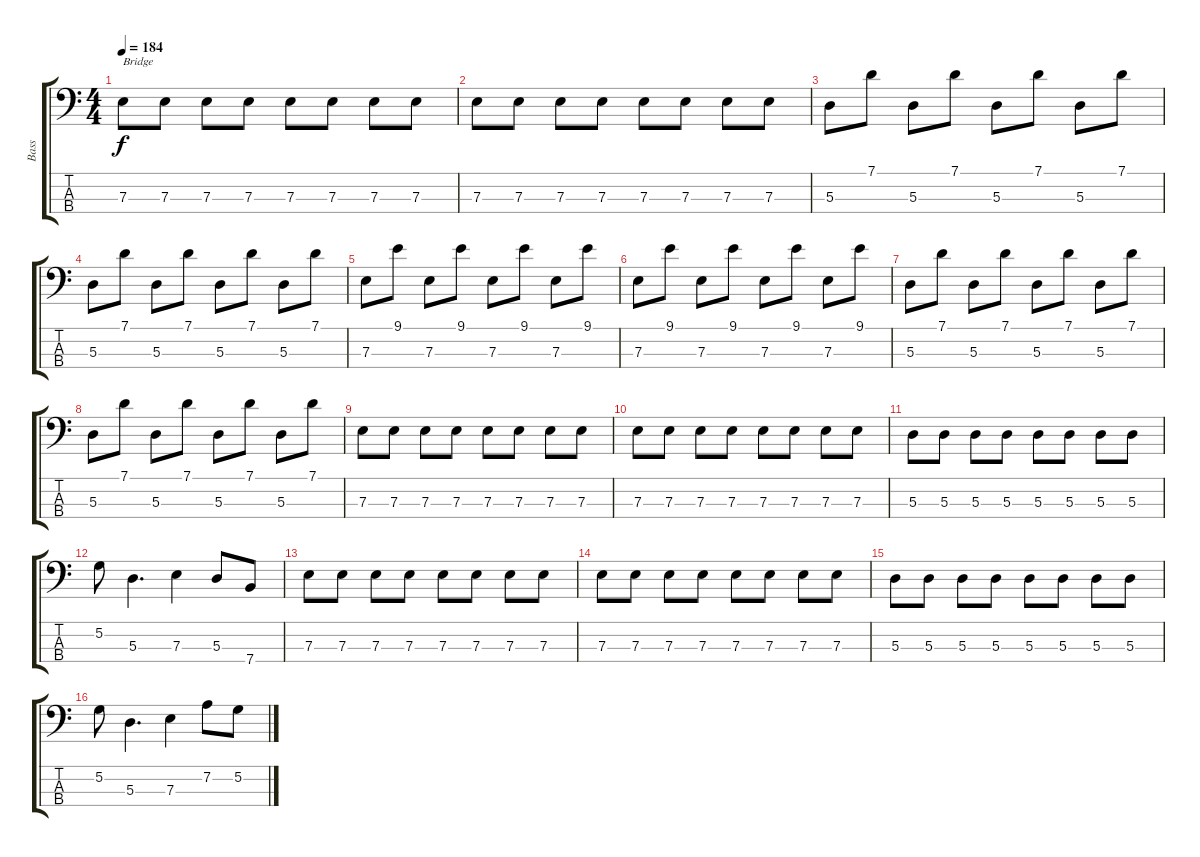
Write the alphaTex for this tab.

\track ("Bass" "Bass") {instrument electricbassfinger}
\staff {score tabs}
\tuning (G2 D2 A1 E1) {hide}
\ts (4 4)
\tempo 184
\clef f4
\ks c
7.3.8{txt "Bridge" dy f} 7.3.8 7.3.8 7.3.8 7.3.8 7.3.8 7.3.8 7.3.8 |
7.3.8 7.3.8 7.3.8 7.3.8 7.3.8 7.3.8 7.3.8 7.3.8 |
5.3.8 7.1.8 5.3.8 7.1.8 5.3.8 7.1.8 5.3.8 7.1.8 |
5.3.8 7.1.8 5.3.8 7.1.8 5.3.8 7.1.8 5.3.8 7.1.8 |
7.3.8 9.1.8 7.3.8 9.1.8 7.3.8 9.1.8 7.3.8 9.1.8 |
7.3.8 9.1.8 7.3.8 9.1.8 7.3.8 9.1.8 7.3.8 9.1.8 |
5.3.8 7.1.8 5.3.8 7.1.8 5.3.8 7.1.8 5.3.8 7.1.8 |
5.3.8 7.1.8 5.3.8 7.1.8 5.3.8 7.1.8 5.3.8 7.1.8 |
7.3.8 7.3.8 7.3.8 7.3.8 7.3.8 7.3.8 7.3.8 7.3.8 |
7.3.8 7.3.8 7.3.8 7.3.8 7.3.8 7.3.8 7.3.8 7.3.8 |
5.3.8 5.3.8 5.3.8 5.3.8 5.3.8 5.3.8 5.3.8 5.3.8 |
5.2.8 5.3.4{d} 7.3.4 5.3.8 7.4.8 |
7.3.8 7.3.8 7.3.8 7.3.8 7.3.8 7.3.8 7.3.8 7.3.8 |
7.3.8 7.3.8 7.3.8 7.3.8 7.3.8 7.3.8 7.3.8 7.3.8 |
5.3.8 5.3.8 5.3.8 5.3.8 5.3.8 5.3.8 5.3.8 5.3.8 |
5.2.8 5.3.4{d} 7.3.4 7.2.8 5.2.8
